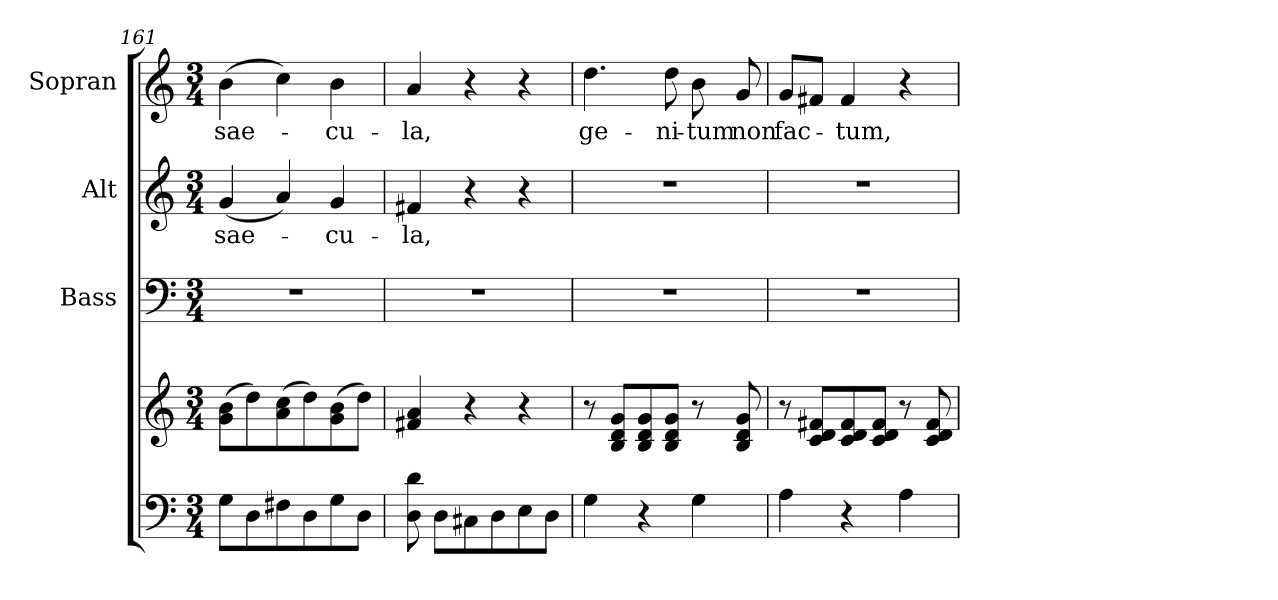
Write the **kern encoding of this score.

**kern	**kern	**kern	**kern	**text	**kern	**text
*part4	*part4	*part3	*part2	*part2	*part1	*part1
*staff5	*staff4	*staff3	*staff2	*staff2	*staff1	*staff1
*	*	*I"Bass	*I"Alt	*	*I"Sopran	*
*	*	*I'B.	*I'A.	*	*I'S.	*
*clefF4	*clefG2	*clefF4	*clefG2	*	*clefG2	*
*k[]	*k[]	*k[]	*k[]	*	*k[]	*
*C:	*C:	*C:	*C:	*	*C:	*
*M3/4	*M3/4	*M3/4	*M3/4	*	*M3/4	*
=161	=161	=161	=161	=161	=161	=161
!	!	!	!	!LO:LY:b	!	!LO:LY:b
8G\L	(>8g\ 8b\L	2.r	(<4g/	sae-	(>4b\	sae-
8D\	8dd\)	.	.	.	.	.
8F#X\	(>8a\ 8cc\	.	4a/)	.	4cc\)	.
8D\	8dd\)	.	.	.	.	.
!	!	!	!	!LO:LY:b	!	!LO:LY:b
8G\	(>8g\ 8b\	.	4g/	-cu-	4b\	-cu-
8D\J	8dd\J)	.	.	.	.	.
=162	=162	=162	=162	=162	=162	=162
!	!	!	!	!LO:LY:b	!	!LO:LY:b
8D\ 8d\	4f#X/ 4a/	2.r	4f#X/	-la,	4a/	-la,
8D\L	.	.	.	.	.	.
8C#X\	4r	.	4r	.	4r	.
8D\	.	.	.	.	.	.
8E\	4r	.	4r	.	4r	.
8D\J	.	.	.	.	.	.
=163	=163	=163	=163	=163	=163	=163
!	!	!	!	!	!	!LO:LY:b
4G\	8r	2.r	2.r	.	4.dd\	ge-
.	8B/ 8d/ 8g/L	.	.	.	.	.
4r	8B/ 8d/ 8g/	.	.	.	.	.
!	!	!	!	!	!	!LO:LY:b
.	8B/ 8d/ 8g/J	.	.	.	8dd\	-ni-
!	!	!	!	!	!	!LO:LY:b
4G\	8r	.	.	.	8b\	-tum
!	!	!	!	!	!	!LO:LY:b
.	8B/ 8d/ 8g/	.	.	.	8g/	non
=164	=164	=164	=164	=164	=164	=164
!	!	!	!	!	!	!LO:LY:b
4A\	8r	2.r	2.r	.	8g/L	fac-
.	8c/ 8d/ 8f#X/L	.	.	.	8f#X/J	.
!	!	!	!	!	!	!LO:LY:b
4r	8c/ 8d/ 8f#/	.	.	.	4f#/	-tum,
.	8c/ 8d/ 8f#/J	.	.	.	.	.
4A\	8r	.	.	.	4r	.
.	8c/ 8d/ 8f#/	.	.	.	.	.
=	=	=	=	=	=	=
*-	*-	*-	*-	*-	*-	*-
